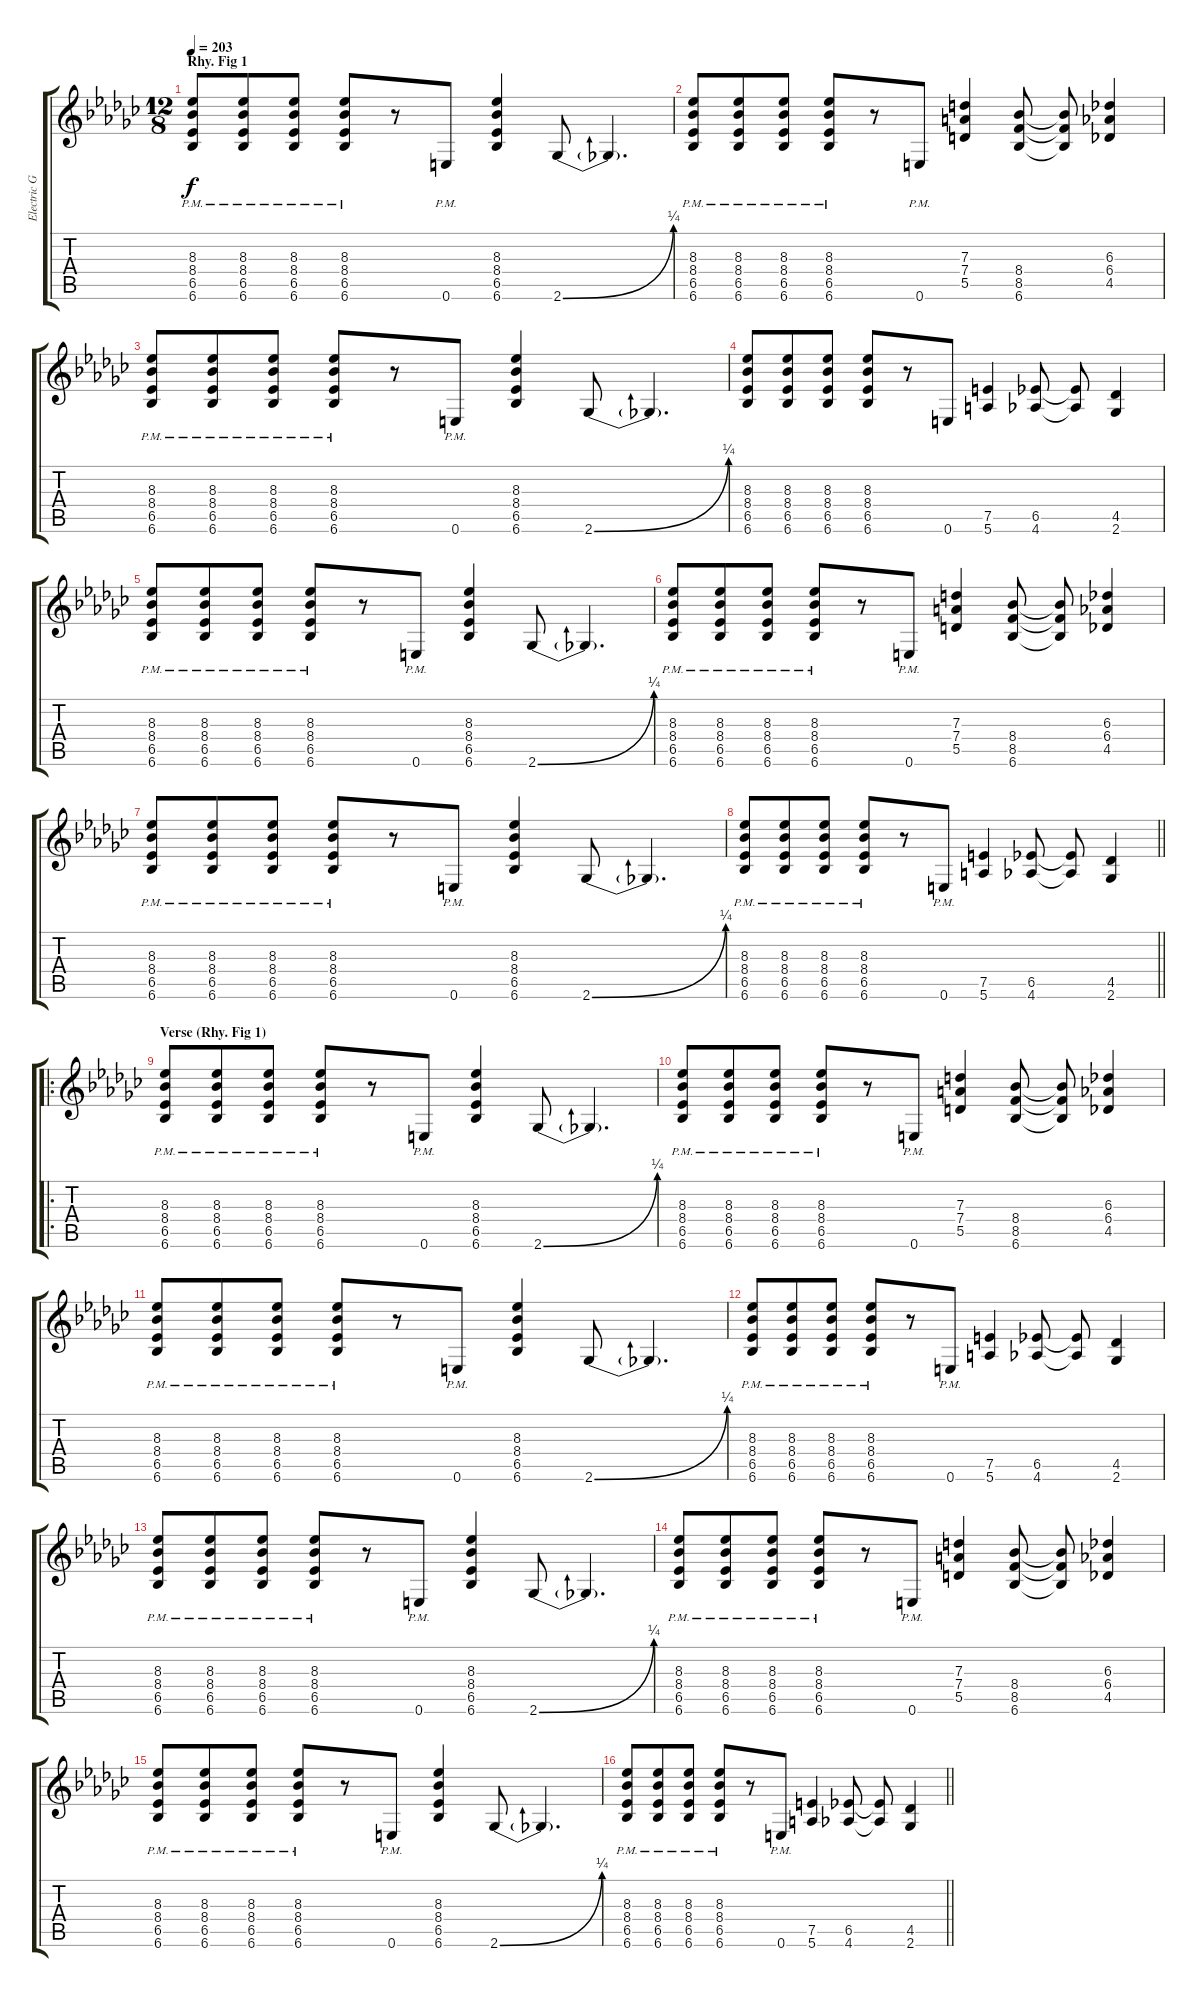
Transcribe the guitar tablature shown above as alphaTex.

\track ("Electric Guitar 3" "Electric G") {instrument distortionguitar}
\staff {score tabs}
\tuning (E4 B3 G3 D3 A2 E2) {hide}
\ts (12 8)
\section ("" "Rhy. Fig 1")
\tempo 203
\clef g2
\ks ebminor
(8.3{pm} 8.4{pm} 6.5{pm} 6.6{pm}).8{dy f} (8.3{pm} 8.4{pm} 6.5{pm} 6.6{pm}).8 (8.3{pm} 8.4{pm} 6.5{pm} 6.6{pm}).8 (8.3{pm} 8.4{pm} 6.5{pm} 6.6{pm}).8 r.8 0.6{pm}.8 (8.3 8.4 6.5 6.6).4 2.6{be (bend 0 0 60 1)}.8 2.6{t}.4{d} |
(8.3{pm} 8.4{pm} 6.5{pm} 6.6{pm}).8 (8.3{pm} 8.4{pm} 6.5{pm} 6.6{pm}).8 (8.3{pm} 8.4{pm} 6.5{pm} 6.6{pm}).8 (8.3{pm} 8.4{pm} 6.5{pm} 6.6{pm}).8 r.8 0.6{pm}.8 (7.3 7.4 5.5).4 (8.4 8.5 6.6).8 (8.4{t} 8.5{t} 6.6{t}).8 (6.3 6.4 4.5).4 |
(8.3{pm} 8.4{pm} 6.5{pm} 6.6{pm}).8 (8.3{pm} 8.4{pm} 6.5{pm} 6.6{pm}).8 (8.3{pm} 8.4{pm} 6.5{pm} 6.6{pm}).8 (8.3{pm} 8.4{pm} 6.5{pm} 6.6{pm}).8 r.8 0.6{pm}.8 (8.3 8.4 6.5 6.6).4 2.6{be (bend 0 0 60 1)}.8 2.6{t}.4{d} |
(8.3 8.4 6.5 6.6).8 (8.3 8.4 6.5 6.6).8 (8.3 8.4 6.5 6.6).8 (8.3 8.4 6.5 6.6).8 r.8 0.6.8 (7.5 5.6).4 (6.5 4.6).8 (6.5{t} 4.6{t}).8 (4.5 2.6).4 |
(8.3{pm} 8.4{pm} 6.5{pm} 6.6{pm}).8 (8.3{pm} 8.4{pm} 6.5{pm} 6.6{pm}).8 (8.3{pm} 8.4{pm} 6.5{pm} 6.6{pm}).8 (8.3{pm} 8.4{pm} 6.5{pm} 6.6{pm}).8 r.8 0.6{pm}.8 (8.3 8.4 6.5 6.6).4 2.6{be (bend 0 0 60 1)}.8 2.6{t}.4{d} |
(8.3{pm} 8.4{pm} 6.5{pm} 6.6{pm}).8 (8.3{pm} 8.4{pm} 6.5{pm} 6.6{pm}).8 (8.3{pm} 8.4{pm} 6.5{pm} 6.6{pm}).8 (8.3{pm} 8.4{pm} 6.5{pm} 6.6{pm}).8 r.8 0.6{pm}.8 (7.3 7.4 5.5).4 (8.4 8.5 6.6).8 (8.4{t} 8.5{t} 6.6{t}).8 (6.3 6.4 4.5).4 |
(8.3{pm} 8.4{pm} 6.5{pm} 6.6{pm}).8 (8.3{pm} 8.4{pm} 6.5{pm} 6.6{pm}).8 (8.3{pm} 8.4{pm} 6.5{pm} 6.6{pm}).8 (8.3{pm} 8.4{pm} 6.5{pm} 6.6{pm}).8 r.8 0.6{pm}.8 (8.3 8.4 6.5 6.6).4 2.6{be (bend 0 0 60 1)}.8 2.6{t}.4{d} |
\barLineRight lightlight
(8.3{pm} 8.4{pm} 6.5{pm} 6.6{pm}).8 (8.3{pm} 8.4{pm} 6.5{pm} 6.6{pm}).8 (8.3{pm} 8.4{pm} 6.5{pm} 6.6{pm}).8 (8.3{pm} 8.4{pm} 6.5{pm} 6.6{pm}).8 r.8 0.6{pm}.8 (7.5 5.6).4 (6.5 4.6).8 (6.5{t} 4.6{t}).8 (4.5 2.6).4 |
\ro
\section ("" "Verse (Rhy. Fig 1)")
(8.3{pm} 8.4{pm} 6.5{pm} 6.6{pm}).8 (8.3{pm} 8.4{pm} 6.5{pm} 6.6{pm}).8 (8.3{pm} 8.4{pm} 6.5{pm} 6.6{pm}).8 (8.3{pm} 8.4{pm} 6.5{pm} 6.6{pm}).8 r.8 0.6{pm}.8 (8.3 8.4 6.5 6.6).4 2.6{be (bend 0 0 60 1)}.8 2.6{t}.4{d} |
(8.3{pm} 8.4{pm} 6.5{pm} 6.6{pm}).8 (8.3{pm} 8.4{pm} 6.5{pm} 6.6{pm}).8 (8.3{pm} 8.4{pm} 6.5{pm} 6.6{pm}).8 (8.3{pm} 8.4{pm} 6.5{pm} 6.6{pm}).8 r.8 0.6{pm}.8 (7.3 7.4 5.5).4 (8.4 8.5 6.6).8 (8.4{t} 8.5{t} 6.6{t}).8 (6.3 6.4 4.5).4 |
(8.3{pm} 8.4{pm} 6.5{pm} 6.6{pm}).8 (8.3{pm} 8.4{pm} 6.5{pm} 6.6{pm}).8 (8.3{pm} 8.4{pm} 6.5{pm} 6.6{pm}).8 (8.3{pm} 8.4{pm} 6.5{pm} 6.6{pm}).8 r.8 0.6{pm}.8 (8.3 8.4 6.5 6.6).4 2.6{be (bend 0 0 60 1)}.8 2.6{t}.4{d} |
(8.3{pm} 8.4{pm} 6.5{pm} 6.6{pm}).8 (8.3{pm} 8.4{pm} 6.5{pm} 6.6{pm}).8 (8.3{pm} 8.4{pm} 6.5{pm} 6.6{pm}).8 (8.3{pm} 8.4{pm} 6.5{pm} 6.6{pm}).8 r.8 0.6{pm}.8 (7.5 5.6).4 (6.5 4.6).8 (6.5{t} 4.6{t}).8 (4.5 2.6).4 |
(8.3{pm} 8.4{pm} 6.5{pm} 6.6{pm}).8 (8.3{pm} 8.4{pm} 6.5{pm} 6.6{pm}).8 (8.3{pm} 8.4{pm} 6.5{pm} 6.6{pm}).8 (8.3{pm} 8.4{pm} 6.5{pm} 6.6{pm}).8 r.8 0.6{pm}.8 (8.3 8.4 6.5 6.6).4 2.6{be (bend 0 0 60 1)}.8 2.6{t}.4{d} |
(8.3{pm} 8.4{pm} 6.5{pm} 6.6{pm}).8 (8.3{pm} 8.4{pm} 6.5{pm} 6.6{pm}).8 (8.3{pm} 8.4{pm} 6.5{pm} 6.6{pm}).8 (8.3{pm} 8.4{pm} 6.5{pm} 6.6{pm}).8 r.8 0.6{pm}.8 (7.3 7.4 5.5).4 (8.4 8.5 6.6).8 (8.4{t} 8.5{t} 6.6{t}).8 (6.3 6.4 4.5).4 |
(8.3{pm} 8.4{pm} 6.5{pm} 6.6{pm}).8 (8.3{pm} 8.4{pm} 6.5{pm} 6.6{pm}).8 (8.3{pm} 8.4{pm} 6.5{pm} 6.6{pm}).8 (8.3{pm} 8.4{pm} 6.5{pm} 6.6{pm}).8 r.8 0.6{pm}.8 (8.3 8.4 6.5 6.6).4 2.6{be (bend 0 0 60 1)}.8 2.6{t}.4{d} |
\barLineRight lightlight
(8.3{pm} 8.4{pm} 6.5{pm} 6.6{pm}).8 (8.3{pm} 8.4{pm} 6.5{pm} 6.6{pm}).8 (8.3{pm} 8.4{pm} 6.5{pm} 6.6{pm}).8 (8.3{pm} 8.4{pm} 6.5{pm} 6.6{pm}).8 r.8 0.6{pm}.8 (7.5 5.6).4 (6.5 4.6).8 (6.5{t} 4.6{t}).8 (4.5 2.6).4
